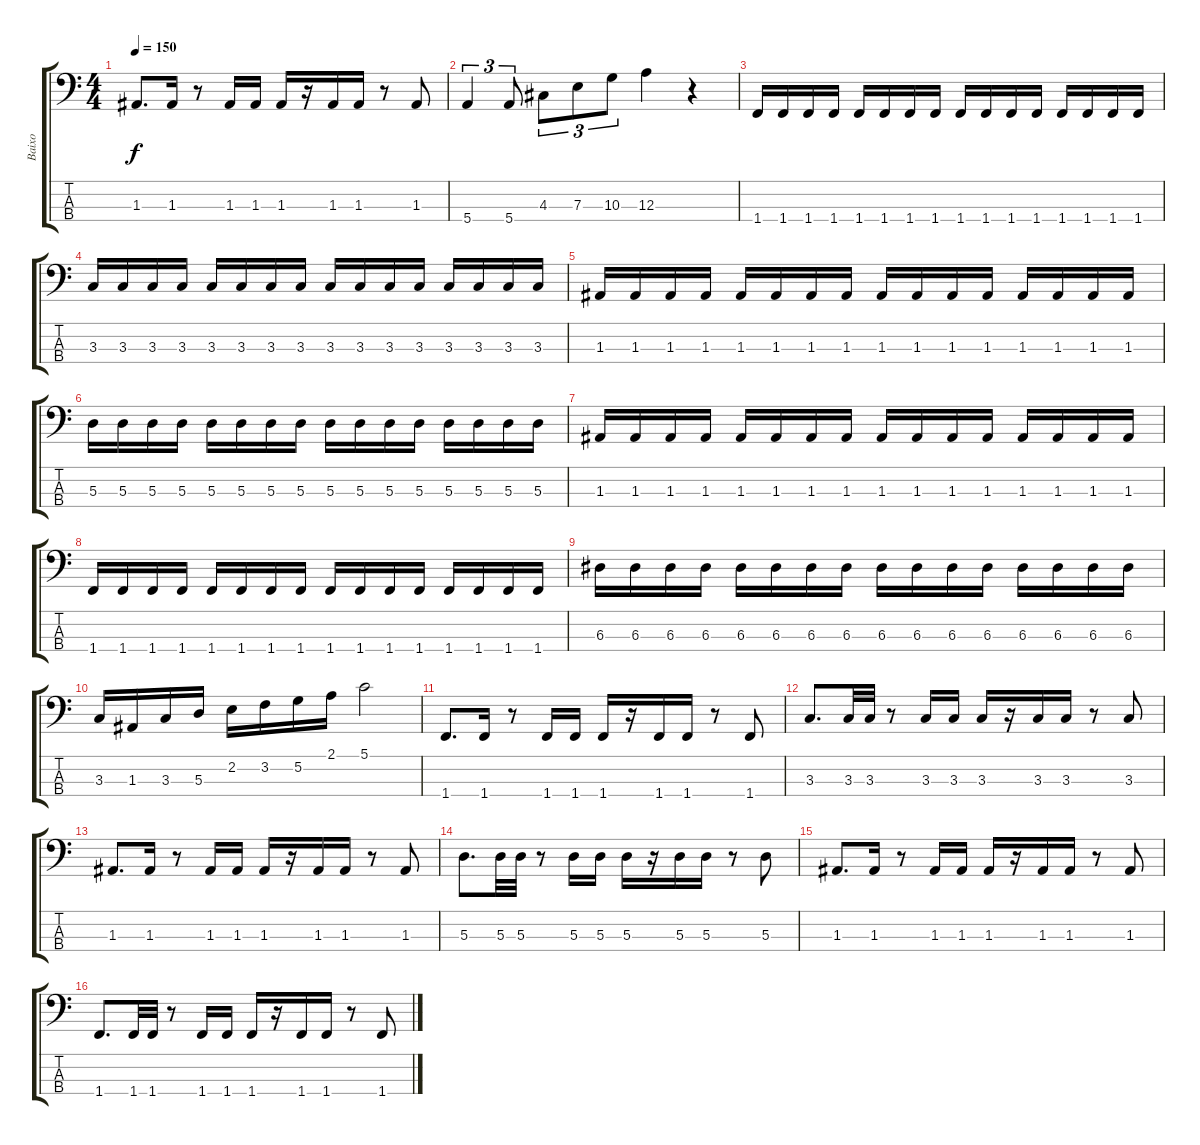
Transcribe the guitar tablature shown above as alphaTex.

\track ("Baixo" "Baixo") {instrument electricbassfinger}
\staff {score tabs}
\tuning (G2 D2 A1 E1) {hide}
\ts (4 4)
\tempo 150
\clef f4
\ks c
1.3.8{d dy f} 1.3.16 r.8 1.3.16 1.3.16 1.3.16 r.16 1.3.16 1.3.16 r.8 1.3.8 |
5.4.4{tu (3 2)} 5.4.8{tu (3 2)} 4.3.8{tu (3 2)} 7.3.8{tu (3 2)} 10.3.8{tu (3 2)} 12.3.4 r.4 |
1.4.16 1.4.16 1.4.16 1.4.16 1.4.16 1.4.16 1.4.16 1.4.16 1.4.16 1.4.16 1.4.16 1.4.16 1.4.16 1.4.16 1.4.16 1.4.16 |
3.3.16 3.3.16 3.3.16 3.3.16 3.3.16 3.3.16 3.3.16 3.3.16 3.3.16 3.3.16 3.3.16 3.3.16 3.3.16 3.3.16 3.3.16 3.3.16 |
1.3.16 1.3.16 1.3.16 1.3.16 1.3.16 1.3.16 1.3.16 1.3.16 1.3.16 1.3.16 1.3.16 1.3.16 1.3.16 1.3.16 1.3.16 1.3.16 |
5.3.16 5.3.16 5.3.16 5.3.16 5.3.16 5.3.16 5.3.16 5.3.16 5.3.16 5.3.16 5.3.16 5.3.16 5.3.16 5.3.16 5.3.16 5.3.16 |
1.3.16 1.3.16 1.3.16 1.3.16 1.3.16 1.3.16 1.3.16 1.3.16 1.3.16 1.3.16 1.3.16 1.3.16 1.3.16 1.3.16 1.3.16 1.3.16 |
1.4.16 1.4.16 1.4.16 1.4.16 1.4.16 1.4.16 1.4.16 1.4.16 1.4.16 1.4.16 1.4.16 1.4.16 1.4.16 1.4.16 1.4.16 1.4.16 |
6.3.16 6.3.16 6.3.16 6.3.16 6.3.16 6.3.16 6.3.16 6.3.16 6.3.16 6.3.16 6.3.16 6.3.16 6.3.16 6.3.16 6.3.16 6.3.16 |
3.3.16 1.3.16 3.3.16 5.3.16 2.2.16 3.2.16 5.2.16 2.1.16 5.1.2 |
1.4.8{d} 1.4.16 r.8 1.4.16 1.4.16 1.4.16 r.16 1.4.16 1.4.16 r.8 1.4.8 |
3.3.8{d} 3.3.32 3.3.32 r.8 3.3.16 3.3.16 3.3.16 r.16 3.3.16 3.3.16 r.8 3.3.8 |
1.3.8{d} 1.3.16 r.8 1.3.16 1.3.16 1.3.16 r.16 1.3.16 1.3.16 r.8 1.3.8 |
5.3.8{d} 5.3.32 5.3.32 r.8 5.3.16 5.3.16 5.3.16 r.16 5.3.16 5.3.16 r.8 5.3.8 |
1.3.8{d} 1.3.16 r.8 1.3.16 1.3.16 1.3.16 r.16 1.3.16 1.3.16 r.8 1.3.8 |
1.4.8{d} 1.4.32 1.4.32 r.8 1.4.16 1.4.16 1.4.16 r.16 1.4.16 1.4.16 r.8 1.4.8
